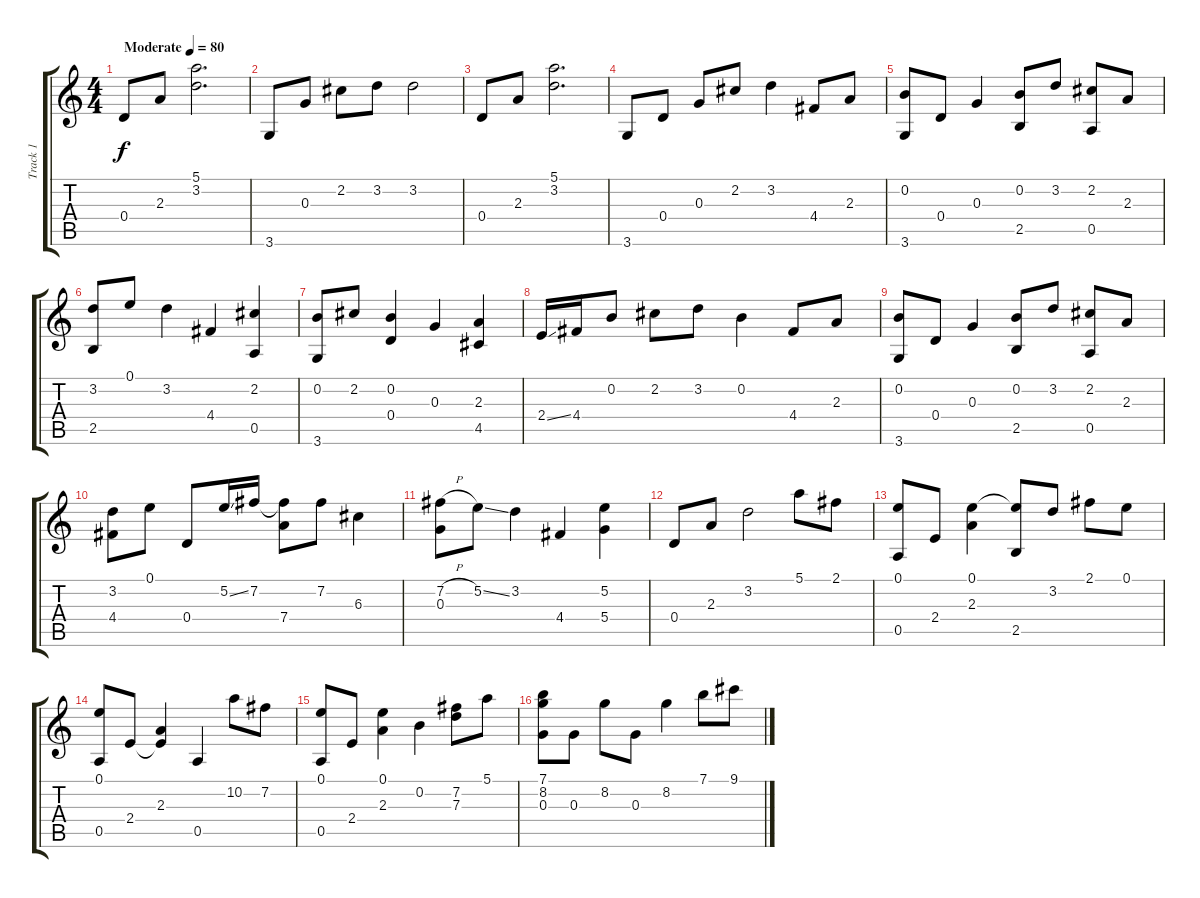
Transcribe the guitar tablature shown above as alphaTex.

\track ("Track 1" "Track 1") {instrument acousticguitarsteel}
\staff {score tabs}
\tuning (E4 B3 G3 D3 A2 E2) {hide}
\ts (4 4)
\tempo (80 "Moderate")
\clef g2
\ks c
0.4.8{dy f instrument acousticguitarsteel} 2.3.8 (5.1 3.2).2{d} |
3.6.8 0.3.8 2.2.8 3.2.8 3.2.2 |
0.4.8 2.3.8 (5.1 3.2).2{d} |
3.6.8 0.4.8 0.3.8 2.2.8 3.2.4 4.4.8 2.3.8 |
(0.2 3.6).8 0.4.8 0.3.4 (0.2 2.5).8 3.2.8 (2.2 0.5).8 2.3.8 |
(3.2 2.5).8 0.1.8 3.2.4 4.4.4 (2.2 0.5).4 |
(0.2 3.6).8 2.2.8 (0.2 0.4).4 0.3.4 (2.3 4.5).4 |
2.4{ss}.16 4.4.16 0.2.8 2.2.8 3.2.8 0.2.4 4.4.8 2.3.8 |
(0.2 3.6).8 0.4.8 0.3.4 (0.2 2.5).8 3.2.8 (2.2 0.5).8 2.3.8 |
(3.2 4.4).8 0.1.8 0.4.8 5.2{ss}.16 7.2.16 (7.2{t} 7.4).8 7.2.8 6.3.4 |
(7.2{h} 0.3).8 5.2{ss}.8 3.2.4 4.4.4 (5.2 5.4).4 |
0.4.8 2.3.8 3.2.2 5.1.8 2.1.8 |
(0.1 0.5).8 2.4.8 (0.1 2.3).4 (0.1{t} 2.5).8 3.2.8 2.1.8 0.1.8 |
(0.1 0.5).8 2.4.8 (2.3 2.4{t}).4 0.5.4 10.2.8 7.2.8 |
(0.1 0.5).8 2.4.8 (0.1 2.3).4 0.2.4 (7.2 7.3).8 5.1.8 |
(7.1 8.2 0.3).8 0.3.8 8.2.8 0.3.8 8.2.4 7.1.8 9.1.8
